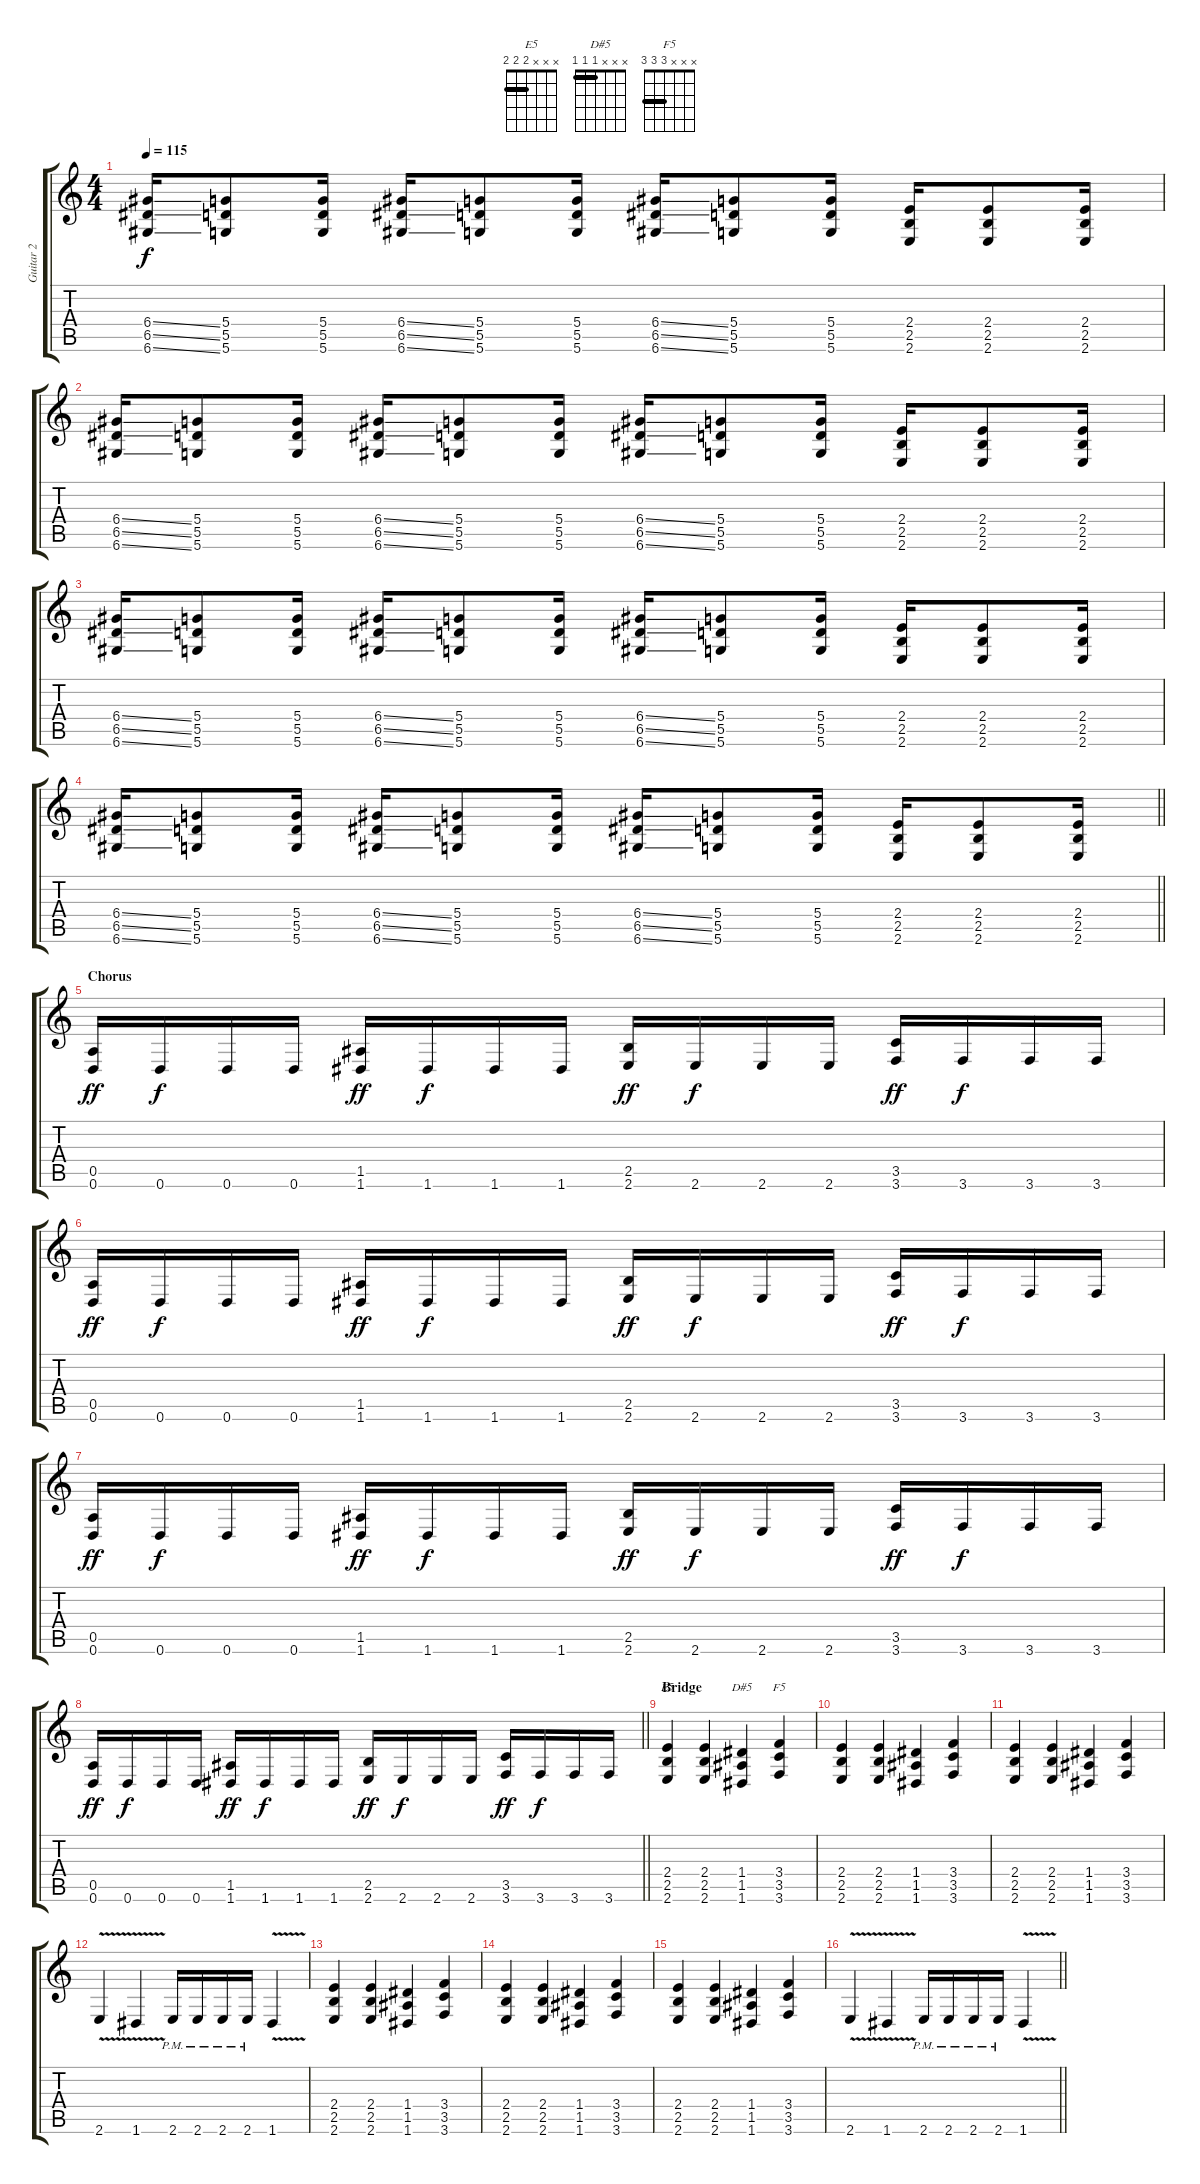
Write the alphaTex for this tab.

\track ("Guitar 2" "Guitar 2") {instrument overdrivenguitar}
\staff {score tabs}
\tuning (E4 B3 G3 D3 A2 D2) {hide}
\chord ("E5" x x x 2 2 2) {barre 2}
\chord ("D#5" x x x 1 1 1) {barre 1}
\chord ("F5" x x x 3 3 3) {barre 3}
\ts (4 4)
\tempo 115
\clef g2
\ks c
(6.4{ss} 6.5{ss} 6.6{ss}).16{dy f} (5.4 5.5 5.6).8 (5.4 5.5 5.6).16 (6.4{ss} 6.5{ss} 6.6{ss}).16 (5.4 5.5 5.6).8 (5.4 5.5 5.6).16 (6.4{ss} 6.5{ss} 6.6{ss}).16 (5.4 5.5 5.6).8 (5.4 5.5 5.6).16 (2.4 2.5 2.6).16 (2.4 2.5 2.6).8 (2.4 2.5 2.6).16 |
(6.4{ss} 6.5{ss} 6.6{ss}).16 (5.4 5.5 5.6).8 (5.4 5.5 5.6).16 (6.4{ss} 6.5{ss} 6.6{ss}).16 (5.4 5.5 5.6).8 (5.4 5.5 5.6).16 (6.4{ss} 6.5{ss} 6.6{ss}).16 (5.4 5.5 5.6).8 (5.4 5.5 5.6).16 (2.4 2.5 2.6).16 (2.4 2.5 2.6).8 (2.4 2.5 2.6).16 |
(6.4{ss} 6.5{ss} 6.6{ss}).16 (5.4 5.5 5.6).8 (5.4 5.5 5.6).16 (6.4{ss} 6.5{ss} 6.6{ss}).16 (5.4 5.5 5.6).8 (5.4 5.5 5.6).16 (6.4{ss} 6.5{ss} 6.6{ss}).16 (5.4 5.5 5.6).8 (5.4 5.5 5.6).16 (2.4 2.5 2.6).16 (2.4 2.5 2.6).8 (2.4 2.5 2.6).16 |
\barLineRight lightlight
(6.4{ss} 6.5{ss} 6.6{ss}).16 (5.4 5.5 5.6).8 (5.4 5.5 5.6).16 (6.4{ss} 6.5{ss} 6.6{ss}).16 (5.4 5.5 5.6).8 (5.4 5.5 5.6).16 (6.4{ss} 6.5{ss} 6.6{ss}).16 (5.4 5.5 5.6).8 (5.4 5.5 5.6).16 (2.4 2.5 2.6).16 (2.4 2.5 2.6).8 (2.4 2.5 2.6).16 |
\section ("" "Chorus")
(0.5 0.6).16{dy ff} 0.6.16{dy f} 0.6.16 0.6.16 (1.5 1.6).16{dy ff} 1.6.16{dy f} 1.6.16 1.6.16 (2.5 2.6).16{dy ff} 2.6.16{dy f} 2.6.16 2.6.16 (3.5 3.6).16{dy ff} 3.6.16{dy f} 3.6.16 3.6.16 |
(0.5 0.6).16{dy ff} 0.6.16{dy f} 0.6.16 0.6.16 (1.5 1.6).16{dy ff} 1.6.16{dy f} 1.6.16 1.6.16 (2.5 2.6).16{dy ff} 2.6.16{dy f} 2.6.16 2.6.16 (3.5 3.6).16{dy ff} 3.6.16{dy f} 3.6.16 3.6.16 |
(0.5 0.6).16{dy ff} 0.6.16{dy f} 0.6.16 0.6.16 (1.5 1.6).16{dy ff} 1.6.16{dy f} 1.6.16 1.6.16 (2.5 2.6).16{dy ff} 2.6.16{dy f} 2.6.16 2.6.16 (3.5 3.6).16{dy ff} 3.6.16{dy f} 3.6.16 3.6.16 |
\barLineRight lightlight
(0.5 0.6).16{dy ff} 0.6.16{dy f} 0.6.16 0.6.16 (1.5 1.6).16{dy ff} 1.6.16{dy f} 1.6.16 1.6.16 (2.5 2.6).16{dy ff} 2.6.16{dy f} 2.6.16 2.6.16 (3.5 3.6).16{dy ff} 3.6.16{dy f} 3.6.16 3.6.16 |
\section ("" "Bridge")
(2.4 2.5 2.6).4{ch "E5"} (2.4 2.5 2.6).4 (1.4 1.5 1.6).4{ch "D#5"} (3.4 3.5 3.6).4{ch "F5"} |
(2.4 2.5 2.6).4 (2.4 2.5 2.6).4 (1.4 1.5 1.6).4 (3.4 3.5 3.6).4 |
(2.4 2.5 2.6).4 (2.4 2.5 2.6).4 (1.4 1.5 1.6).4 (3.4 3.5 3.6).4 |
2.6{v}.4 1.6{v}.4 2.6{pm}.16 2.6{pm}.16 2.6{pm}.16 2.6{pm}.16 1.6{v}.4 |
(2.4 2.5 2.6).4 (2.4 2.5 2.6).4 (1.4 1.5 1.6).4 (3.4 3.5 3.6).4 |
(2.4 2.5 2.6).4 (2.4 2.5 2.6).4 (1.4 1.5 1.6).4 (3.4 3.5 3.6).4 |
(2.4 2.5 2.6).4 (2.4 2.5 2.6).4 (1.4 1.5 1.6).4 (3.4 3.5 3.6).4 |
\barLineRight lightlight
2.6{v}.4 1.6{v}.4 2.6{pm}.16 2.6{pm}.16 2.6{pm}.16 2.6{pm}.16 1.6{v}.4
